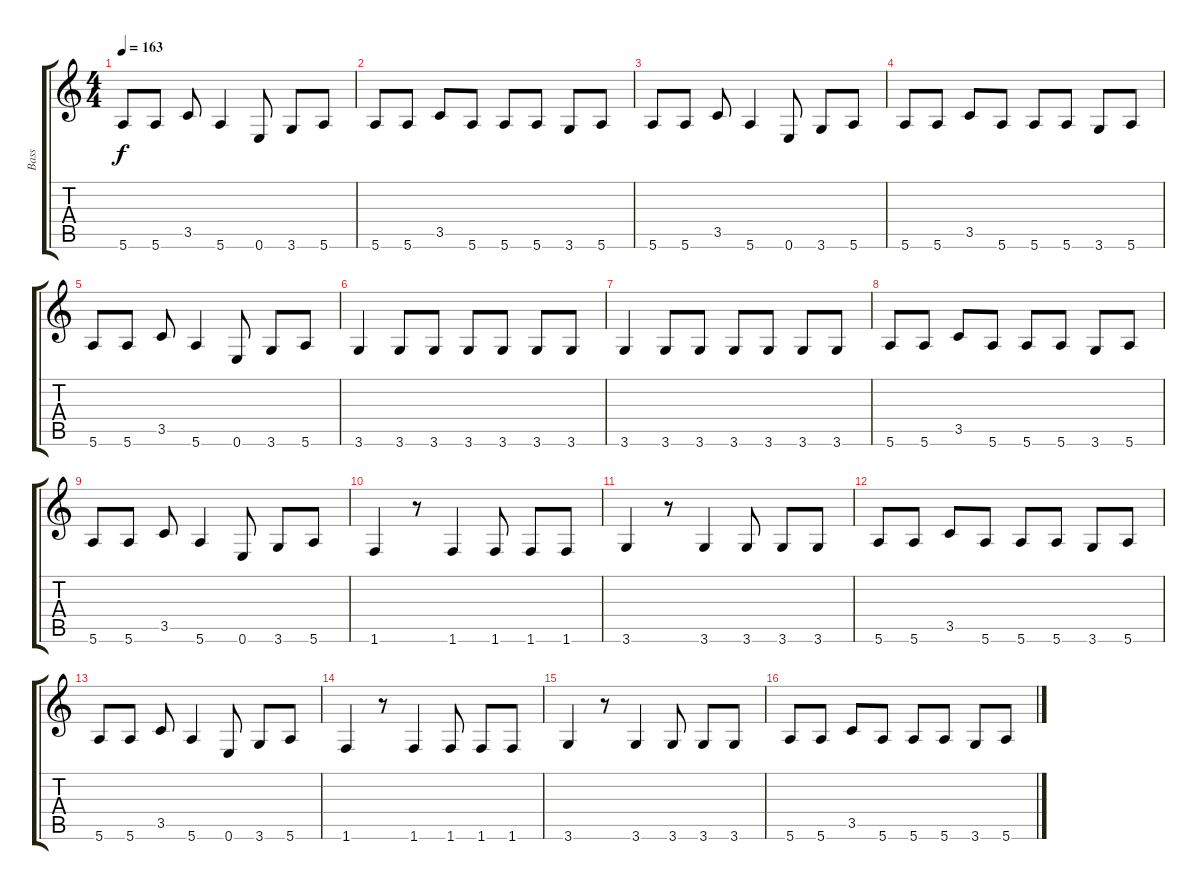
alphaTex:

\track ("Bass" "Bass") {instrument electricbasspick}
\staff {score tabs}
\tuning (E4 B3 G3 D3 A2 E2) {hide}
\ts (4 4)
\tempo 163
\clef g2
\ks c
5.6.8{dy f} 5.6.8 3.5.8 5.6.4 0.6.8 3.6.8 5.6.8 |
5.6.8 5.6.8 3.5.8 5.6.8 5.6.8 5.6.8 3.6.8 5.6.8 |
5.6.8 5.6.8 3.5.8 5.6.4 0.6.8 3.6.8 5.6.8 |
5.6.8 5.6.8 3.5.8 5.6.8 5.6.8 5.6.8 3.6.8 5.6.8 |
5.6.8 5.6.8 3.5.8 5.6.4 0.6.8 3.6.8 5.6.8 |
3.6.4 3.6.8 3.6.8 3.6.8 3.6.8 3.6.8 3.6.8 |
3.6.4 3.6.8 3.6.8 3.6.8 3.6.8 3.6.8 3.6.8 |
5.6.8 5.6.8 3.5.8 5.6.8 5.6.8 5.6.8 3.6.8 5.6.8 |
5.6.8 5.6.8 3.5.8 5.6.4 0.6.8 3.6.8 5.6.8 |
1.6.4 r.8 1.6.4 1.6.8 1.6.8 1.6.8 |
3.6.4 r.8 3.6.4 3.6.8 3.6.8 3.6.8 |
5.6.8 5.6.8 3.5.8 5.6.8 5.6.8 5.6.8 3.6.8 5.6.8 |
5.6.8 5.6.8 3.5.8 5.6.4 0.6.8 3.6.8 5.6.8 |
1.6.4 r.8 1.6.4 1.6.8 1.6.8 1.6.8 |
3.6.4 r.8 3.6.4 3.6.8 3.6.8 3.6.8 |
5.6.8 5.6.8 3.5.8 5.6.8 5.6.8 5.6.8 3.6.8 5.6.8
